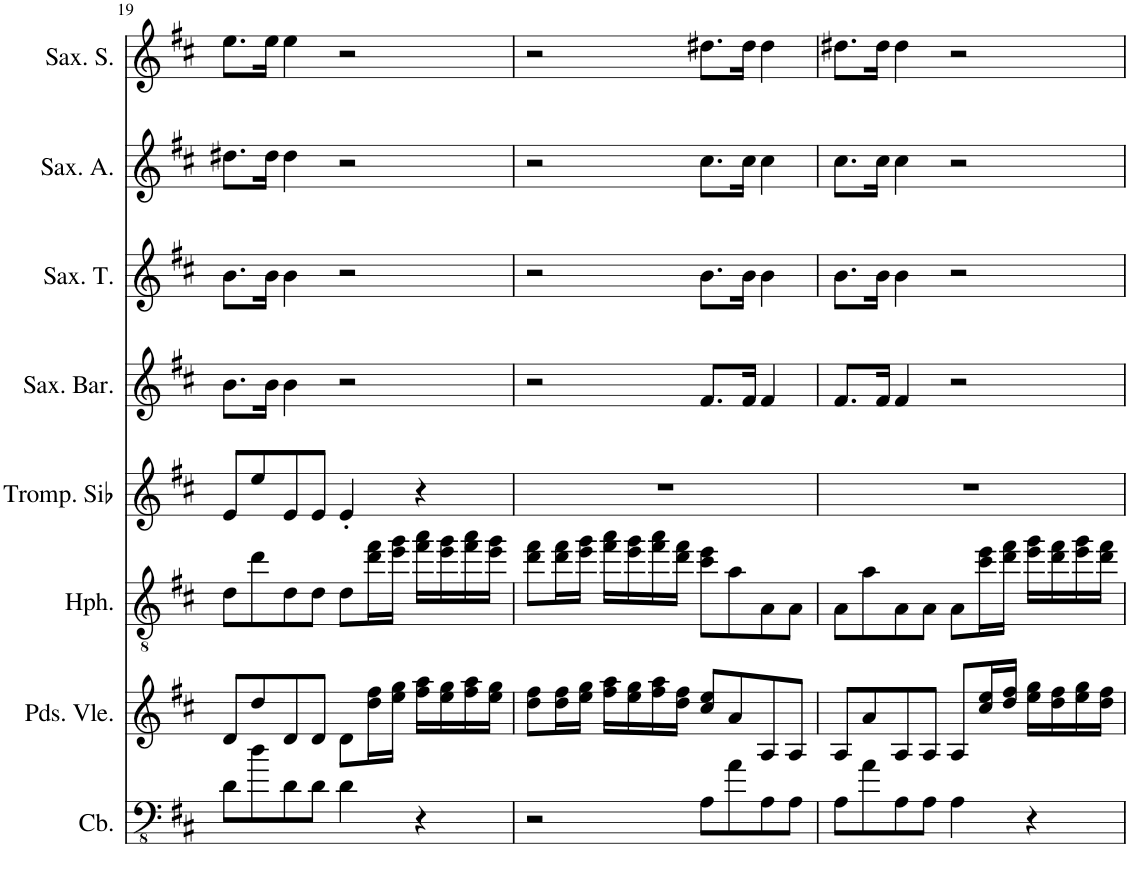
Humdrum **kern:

**kern	**kern	**kern	**kern	**kern	**kern	**kern	**kern
*part8	*part7	*part6	*part5	*part4	*part3	*part2	*part1
*staff8	*staff7	*staff6	*staff5	*staff4	*staff3	*staff2	*staff1
*I"Contrebasse, Contrabass Accomp	*I"Pardessus de viole, Violin Accomp	*I"Clarinette-Heckelphone, Oboe Accomp	*I"Trompette en Sib, Trumpet Accomp	*I"Saxophone Baryton, Baritone Sax	*I"Saxophone Ténor, Tenor Sax	*I"Saxophone Alto, Alto Sax	*I"Saxophone Soprano, Soprano Sax
*I'Cb.	*I'Pds. Vle.	*I'Hph.	*I'Tromp. Sib	*I'Sax. Bar.	*I'Sax. T.	*I'Sax. A.	*I'Sax. S.
!!LO:PB:g=z
*clefFv4	*clefG2	*clefGv2	*clefG2	*clefG2	*clefG2	*clefG2	*clefG2
*Trd7c12	*	*	*Trd1c2	*Trd12c21	*Trd8c14	*Trd5c9	*Trd1c2
*k[f#c#]	*k[f#c#]	*k[f#c#]	*k[f#c#]	*k[f#c#]	*k[f#c#]	*k[f#c#]	*k[f#c#]
*M4/4	*M4/4	*M4/4	*M4/4	*M4/4	*M4/4	*M4/4	*M4/4
=19	=19	=19	=19	=19	=19	=19	=19
8D\L	8d/L	8d\L	8e/L	8.b\L	8.b\L	8.dd#X\L	8.ee\L
8d\	8dd/	8dd\	8ee/	.	.	.	.
.	.	.	.	16b\Jk	16b\Jk	16dd#\Jk	16ee\Jk
8D\	8d/	8d\	8e/	4b\	4b\	4dd#\	4ee\
8D\J	8d/J	8d\J	8e/J	.	.	.	.
4D\	8d\L	8d\L	4e'/	2r	2r	2r	2r
.	16dd\ 16ff#\L	16dd\ 16ff#\L	.	.	.	.	.
.	16ee\ 16gg\JJ	16ee\ 16gg\JJ	.	.	.	.	.
4r	16ff#\ 16aa\LL	16ff#\ 16aa\LL	4r	.	.	.	.
.	16ee\ 16gg\	16ee\ 16gg\	.	.	.	.	.
.	16ff#\ 16aa\	16ff#\ 16aa\	.	.	.	.	.
.	16ee\ 16gg\JJ	16ee\ 16gg\JJ	.	.	.	.	.
=20	=20	=20	=20	=20	=20	=20	=20
2r	8dd\ 8ff#\L	8dd\ 8ff#\L	1r	2r	2r	2r	2r
.	16dd\ 16ff#\L	16dd\ 16ff#\L	.	.	.	.	.
.	16ee\ 16gg\JJ	16ee\ 16gg\JJ	.	.	.	.	.
.	16ff#\ 16aa\LL	16ff#\ 16aa\LL	.	.	.	.	.
.	16ee\ 16gg\	16ee\ 16gg\	.	.	.	.	.
.	16ff#\ 16aa\	16ff#\ 16aa\	.	.	.	.	.
.	16dd\ 16ff#\JJ	16dd\ 16ff#\JJ	.	.	.	.	.
8AA\L	8cc#/ 8ee/L	8cc#\ 8ee\L	.	8.f#/L	8.b\L	8.cc#\L	8.dd#X\L
8A\	8a/	8a\	.	.	.	.	.
.	.	.	.	16f#/Jk	16b\Jk	16cc#\Jk	16dd#\Jk
8AA\	8A/	8A\	.	4f#/	4b\	4cc#\	4dd#\
8AA\J	8A/J	8A\J	.	.	.	.	.
=21	=21	=21	=21	=21	=21	=21	=21
8AA\L	8A/L	8A\L	1r	8.f#/L	8.b\L	8.cc#\L	8.dd#X\L
8A\	8a/	8a\	.	.	.	.	.
.	.	.	.	16f#/Jk	16b\Jk	16cc#\Jk	16dd#\Jk
8AA\	8A/	8A\	.	4f#/	4b\	4cc#\	4dd#\
8AA\J	8A/J	8A\J	.	.	.	.	.
4AA\	8A/L	8A\L	.	2r	2r	2r	2r
.	16cc#/ 16ee/L	16cc#\ 16ee\L	.	.	.	.	.
.	16dd/ 16ff#/JJ	16dd\ 16ff#\JJ	.	.	.	.	.
4r	16ee\ 16gg\LL	16ee\ 16gg\LL	.	.	.	.	.
.	16dd\ 16ff#\	16dd\ 16ff#\	.	.	.	.	.
.	16ee\ 16gg\	16ee\ 16gg\	.	.	.	.	.
.	16dd\ 16ff#\JJ	16dd\ 16ff#\JJ	.	.	.	.	.
=	=	=	=	=	=	=	=
*-	*-	*-	*-	*-	*-	*-	*-
